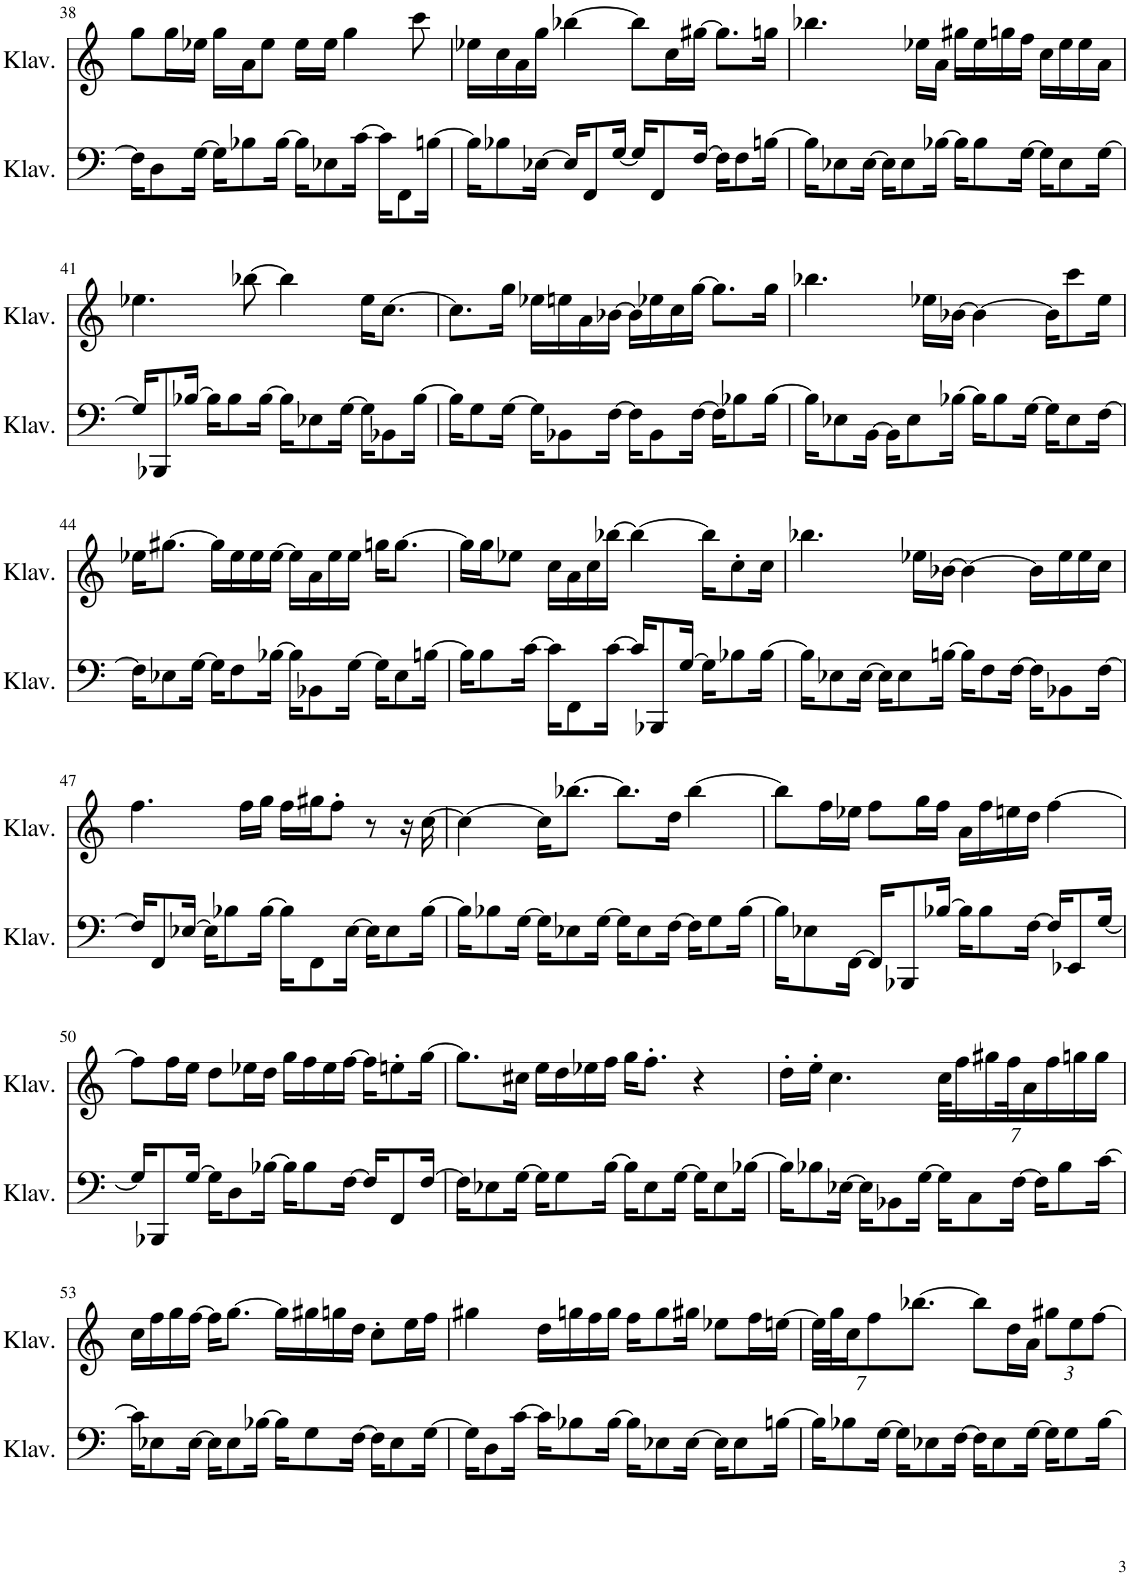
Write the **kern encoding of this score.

**kern	**kern
*part2	*part1
*staff2	*staff1
*I"Klavier	*I"Klavier
*I'Klav.	*I'Klav.
!!LO:PB:g=z
*clefF4	*clefG2
*k[]	*k[]
*M4/4	*M4/4
=38	=38
16F\KL]	8gg\L
8D\	.
.	16gg\L
[16G\Jk	16ee-X\JJ
16G\KL]	16gg\LL
8B-X\	16a\J
.	8ee-\J
[16B-\Jk	.
16B-\KL]	16ee-\LL
8E-X\	16ee-\JJ
.	4gg\
[16c\Jk	.
16c\KL]	.
8FF\	.
.	8ccc\
[16Bn\Jk	.
=39	=39
16B\KL]	16ee-X\LL
8B-X\	16cc\
.	16a\
[16E-X\Jk	16gg\JJ
16E-/KL]	[4bb-X\
8FF/	.
[16G/Jk	.
16G/KL]	8bb-\L]
8FF/	.
.	16cc\L
[16F/Jk	[16gg#X\JJ
16F\KL]	8.gg#\L]
8F\	.
[16Bn\Jk	16ggn\Jk
=40	=40
16B\KL]	4.bb-X\
8E-X\	.
[16E-\Jk	.
16E-\KL]	.
8E-\	.
.	16ee-X\LL
[16B-X\Jk	16a\JJ
16B-\KL]	16gg#X\LL
8B-\	16ee-\
.	16ggn\
[16G\Jk	16ff\JJ
16G\KL]	16cc\LL
8E-\	16ee-\
.	16ee-\
[16G\Jk	16a\JJ
!!LO:LB:g=z
=41	=41
16G/KL]	4.ee-X\
8BBB-X/	.
[16B-X/Jk	.
16B-\KL]	.
8B-\	.
.	[8bb-X\
[16B-\Jk	.
16B-\KL]	4bb-\]
8E-X\	.
[16G\Jk	.
16G\KL]	16ee-\KL
8BB-X\	[8.cc\J
[16B-\Jk	.
=42	=42
16B-\KL]	8.cc\L]
8G\	.
[16G\Jk	16gg\Jk
16G\KL]	16ee-X\LL
8BB-X\	16een\
.	16a\
[16F\Jk	[16b-X\JJ
16F\KL]	16b-\LL]
8BB-\	16ee-X\
.	16cc\
[16F\Jk	[16gg\JJ
16F\KL]	8.gg\L]
8B-X\	.
[16B-\Jk	16gg\Jk
=43	=43
16B-\KL]	4.bb-X\
8E-X\	.
[16BB\Jk	.
16BB\KL]	.
8E-\	.
.	16ee-X\LL
[16B-X\Jk	[16b-X\JJ
16B-\KL]	4b-\_
8B-\	.
[16G\Jk	.
16G\KL]	16b-\KL]
8E-\	8ccc\
[16F\Jk	16ee-\Jk
!!LO:LB:g=z
=44	=44
16F\KL]	16ee-X\KL
8E-X\	[8.gg#X\J
[16G\Jk	.
16G\KL]	16gg#\LL]
8F\	16ee-\
.	16ee-\
[16B-X\Jk	[16ee-\JJ
16B-\KL]	16ee-\LL]
8BB-X\	16a\
.	16ee-\
[16G\Jk	16ee-\JJ
16G\KL]	16ggn\KL
8E-\	[8.gg\J
[16Bn\Jk	.
=45	=45
16B\KL]	16gg\LL]
8B\	16gg\J
.	8ee-X\J
[16c\Jk	.
16c\KL]	16cc\LL
8FF\	16a\
.	16cc\
[16c\Jk	[16bb-X\JJ
16c/KL]	4bb-\_
8BBB-X/	.
[16G/Jk	.
16G\KL]	16bb-\KL]
8B-X\	8cc'\
[16B-\Jk	16cc\Jk
=46	=46
16B-\KL]	4.bb-X\
8E-X\	.
[16E-\Jk	.
16E-\KL]	.
8E-\	.
.	16ee-X\LL
[16Bn\Jk	[16b-X\JJ
16B\KL]	4b-\_
8F\	.
[16F\Jk	.
16F\KL]	16b-\LL]
8BB-X\	16ee-\
.	16ee-\
[16F\Jk	16cc\JJ
!!LO:LB:g=z
=47	=47
16F/KL]	4.ff\
8FF/	.
[16E-X/Jk	.
16E-\KL]	.
8B-X\	.
.	16ff\LL
[16B-\Jk	16gg\JJ
16B-\KL]	16ff\LL
8FF\	16gg#X\J
.	8ff'\J
[16E-\Jk	.
16E-\KL]	8r
8E-\	.
.	16r
[16B-\Jk	[16cc\
=48	=48
16B-\KL]	4cc\_
8B-X\	.
[16G\Jk	.
16G\KL]	16cc\KL]
8E-X\	[8.bb-X\J
[16G\Jk	.
16G\KL]	8.bb-\L]
8E-\	.
[16F\Jk	16dd\Jk
16F\KL]	[4bb-\
8G\	.
[16B-\Jk	.
=49	=49
16B-\KL]	8bb-\L]
8E-X\	.
.	16ff\L
[16FF\Jk	16ee-X\JJ
16FF/KL]	8ff\L
8BBB-X/	.
.	16gg\L
[16B-X/Jk	16ff\JJ
16B-\KL]	16a\LL
8B-\	16ff\
.	16een\
[16F\Jk	16dd\JJ
16F/KL]	[4ff\
8EE-X/	.
[16G/Jk	.
!!LO:LB:g=z
=50	=50
16G/KL]	8ff\L]
8BBB-X/	.
.	16ff\L
[16G/Jk	16ee\JJ
16G\KL]	8dd\L
8D\	.
.	16ee-X\L
[16B-X\Jk	16dd\JJ
16B-\KL]	16gg\LL
8B-\	16ff\
.	16ee-\
[16F\Jk	[16ff\JJ
16F/KL]	16ff\KL]
8FF/	8een'\
[16F/Jk	[16gg\Jk
=51	=51
16F\KL]	8.gg\L]
8E-X\	.
[16G\Jk	16cc#X\Jk
16G\KL]	16ee\LL
8G\	16dd\
.	16ee-X\
[16B\Jk	16ff\JJ
16B\KL]	16gg\KL
8E-\	8.ff'\J
[16G\Jk	.
16G\KL]	4r
8E-\	.
[16B-X\Jk	.
=52	=52
16B-\KL]	16dd'\LL
8B-X\	16ee'\JJ
.	4.cc\
[16E-X\Jk	.
16E-\KL]	.
8BB-X\	.
[16G\Jk	.
*	*Xbrackettup
16G\KL]	28cc\KLL
.	14ff\
8C\	.
.	14gg#X\
.	28ff\K
[16F\Jk	.
.	14a\
16F\KL]	.
.	14ff\
8B-\	.
.	14ggn\
.	14gg\JJ
[16c\Jk	.
!!LO:LB:g=z
=53	=53
16c\KL]	16cc\LL
8E-X\	16ff\
.	16gg\
[16E-\Jk	[16ff\JJ
16E-\KL]	16ff\KL]
8E-\	[8.gg\J
[16B-X\Jk	.
16B-\KL]	16gg\LL]
8G\	16gg#X\
.	16ggn\
[16F\Jk	16dd\JJ
16F\KL]	8cc'\L
8E-\	.
.	16ee\L
[16G\Jk	16ff\JJ
=54	=54
16G\KL]	4gg#X\
8D\	.
[16c\Jk	.
16c\KL]	16dd\LL
8B-X\	16ggn\
.	16ff\
[16B-\Jk	16gg\JJ
16B-\KL]	16ff\KL
8E-X\	8gg\
[16E-\Jk	16gg#X\Jk
16E-\KL]	8ee-X\L
8E-\	.
.	16ff\L
[16Bn\Jk	[16een\JJ
=55	=55
16B\KL]	28ee\LLL]
.	28gg\J
8B-X\	.
.	14cc\J
.	7ff\
[16G\Jk	.
16G\KL]	.
.	[7.bb-X\J
8E-X\	.
[16F\Jk	.
16F\KL]	8bb-\L]
8E-\	.
.	16dd\L
[16G\Jk	16a\JJ
16G\KL]	12gg#X\L
8G\	.
.	12ee\
.	[12ff\J
[16B-\Jk	.
=	=
*-	*-
